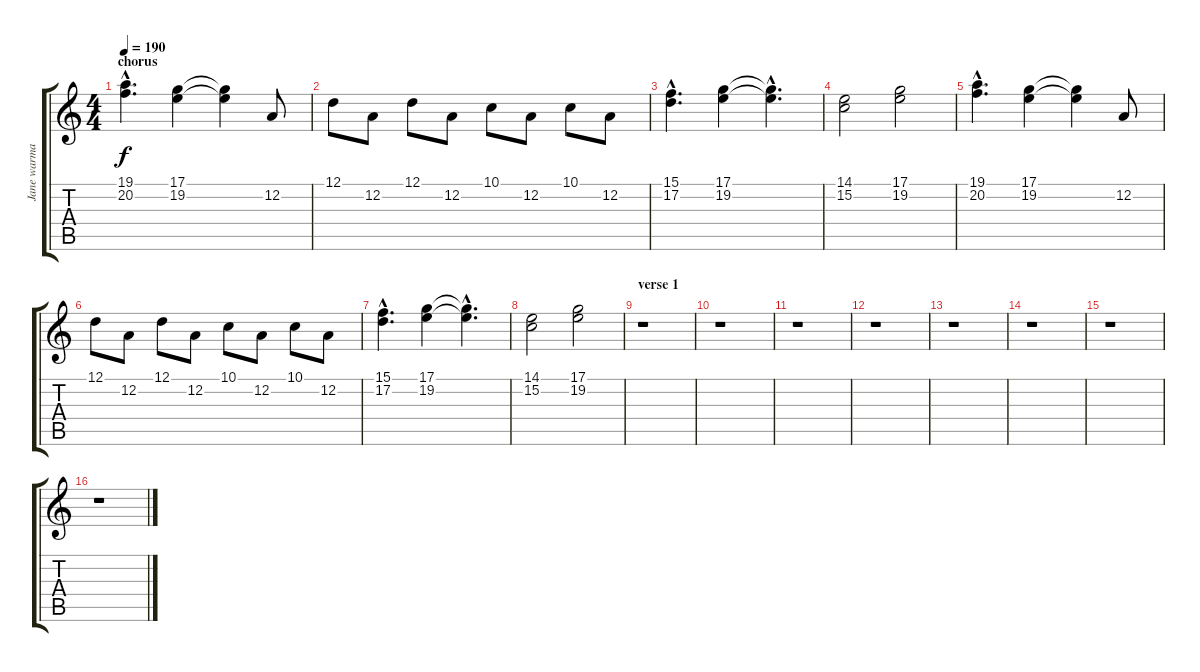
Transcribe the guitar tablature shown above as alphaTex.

\track ("Jane warman" "Jane warma") {instrument lead2sawtooth}
\staff {score tabs}
\tuning (D4 A3 F3 C3 G2 C2) {hide}
\ts (4 4)
\section ("" "chorus")
\tempo 190
\clef g2
\ks c
(19.1{hac} 20.2{hac}).4{d dy f volume 11 balance 8 instrument stringensemble1} (17.1 19.2).4 (17.1{t} 19.2{t}).4 12.2.8 |
12.1.8 12.2.8 12.1.8 12.2.8 10.1.8 12.2.8 10.1.8 12.2.8 |
(15.1{hac} 17.2{hac}).4{d} (17.1 19.2).4 (17.1{hac t} 19.2{hac t}).4{d} |
(14.1 15.2).2 (17.1 19.2).2 |
(19.1{hac} 20.2{hac}).4{d} (17.1 19.2).4 (17.1{t} 19.2{t}).4 12.2.8 |
12.1.8 12.2.8 12.1.8 12.2.8 10.1.8 12.2.8 10.1.8 12.2.8 |
(15.1{hac} 17.2{hac}).4{d} (17.1 19.2).4 (17.1{hac t} 19.2{hac t}).4{d} |
(14.1 15.2).2 (17.1 19.2).2 |
\section ("" "verse 1")
r.1 |
r.1 |
r.1 |
r.1 |
r.1 |
r.1 |
r.1 |
r.1
